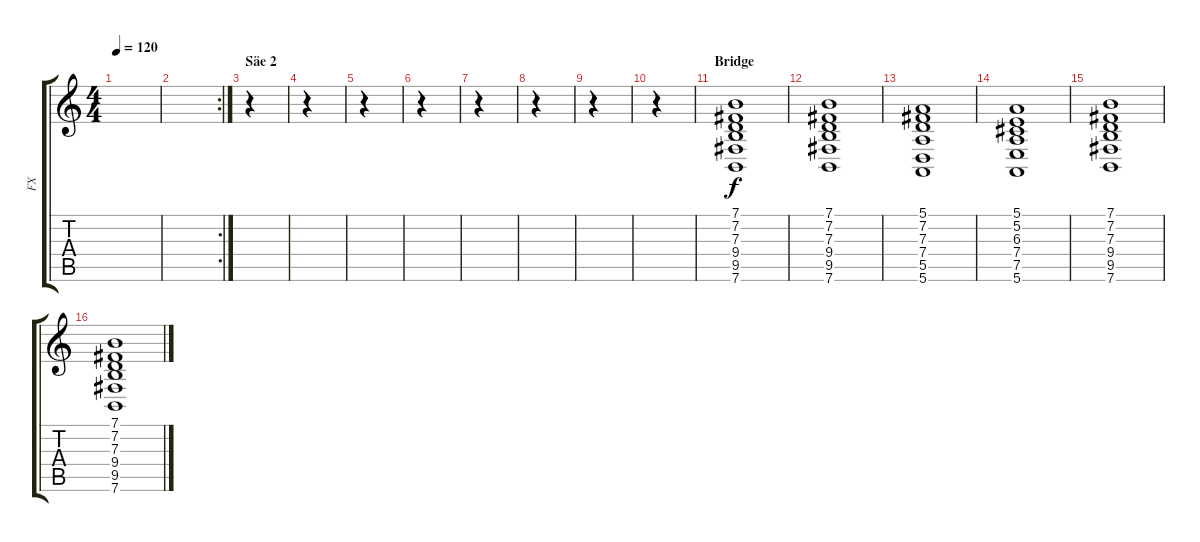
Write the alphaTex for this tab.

\track ("FX" "FX") {instrument pad7halo}
\staff {score tabs}
\tuning (E4 B3 G3 D3 A2 E2) {hide}
\ts (4 4)
\tempo 120
\clef g2
\ks c
|
\rc 2
|
\section ("" "Säe 2")
r.4 |
r.4 |
r.4 |
r.4 |
r.4 |
r.4 |
r.4 |
r.4 |
\section ("" "Bridge")
(7.1 7.2 7.3 9.4 9.5 7.6).1 |
(7.1 7.2 7.3 9.4 9.5 7.6).1 |
(5.1 7.2 7.3 7.4 5.5 5.6).1 |
(5.1 5.2 6.3 7.4 7.5 5.6).1 |
(7.1 7.2 7.3 9.4 9.5 7.6).1 |
(7.1 7.2 7.3 9.4 9.5 7.6).1
